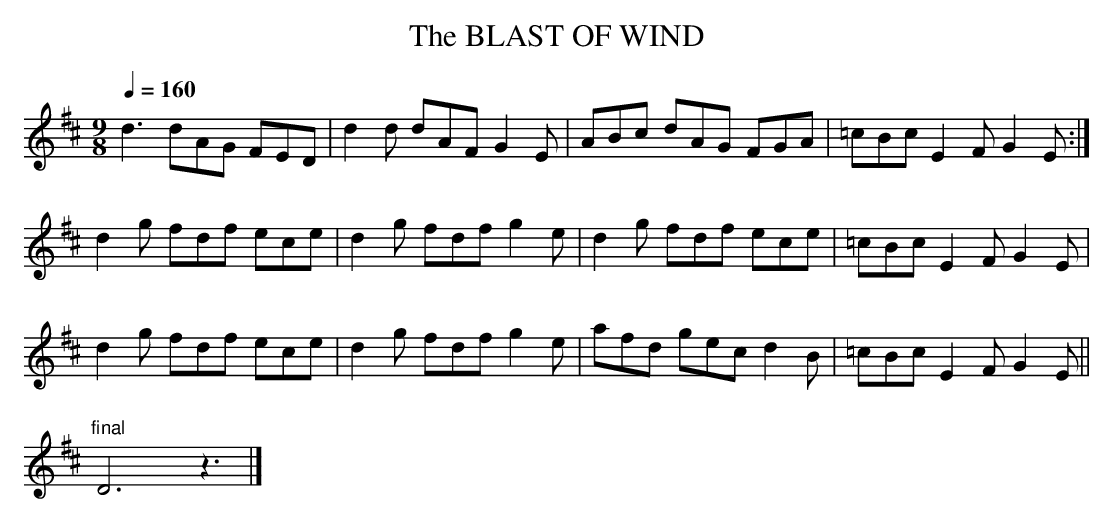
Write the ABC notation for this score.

X:1
T:BLAST OF WIND, The
Q:1/4=160
M:9/8
L:1/8
K:D
d3 dAG FED|d2d dAF G2E|ABc dAG FGA|=cBc E2F G2E:|
d2g fdf ece|d2g fdf g2e|d2g fdf ece|=cBc E2F G2E|
d2g fdf ece|d2g fdf g2e|afd gec d2B|=cBc E2F G2E ||
"final"D6z3|]
